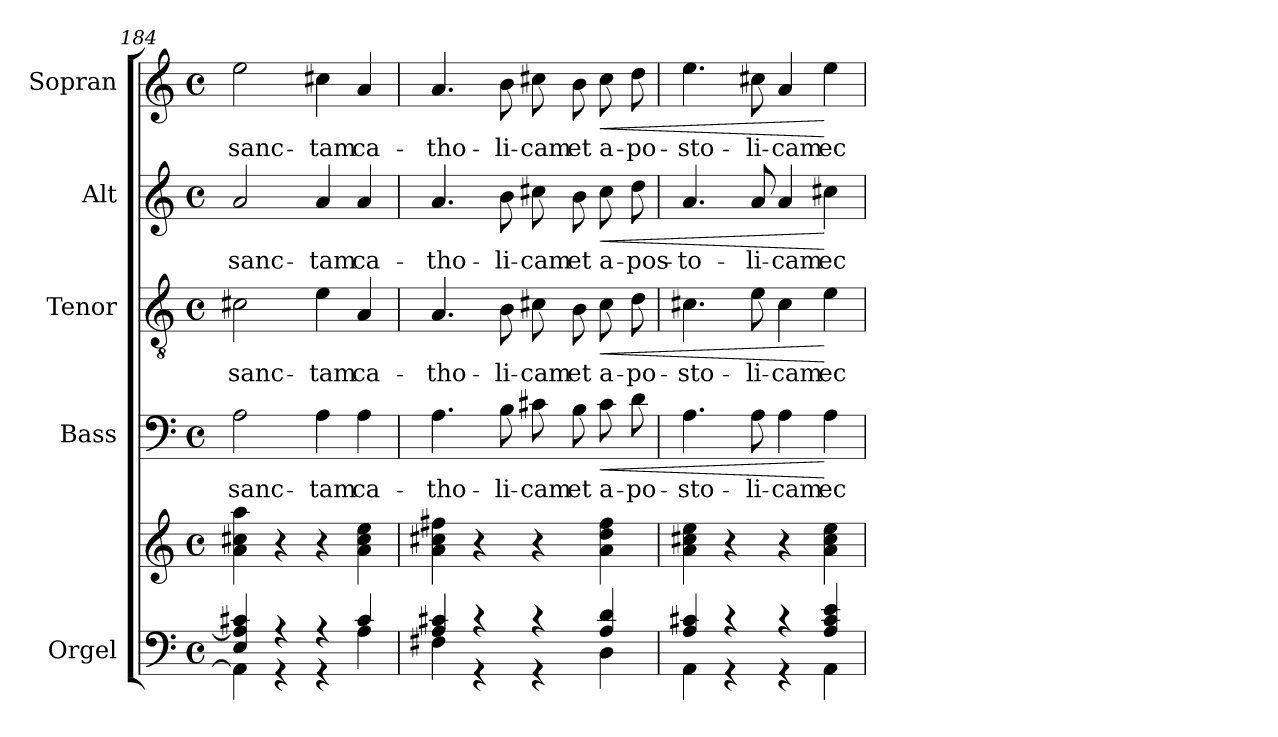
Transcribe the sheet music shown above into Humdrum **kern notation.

**kern	**kern	**kern	**text	**dynam	**kern	**text	**dynam	**kern	**text	**dynam	**kern	**text	**dynam
*part5	*part5	*part4	*part4	*part4	*part3	*part3	*part3	*part2	*part2	*part2	*part1	*part1	*part1
*staff6	*staff5	*staff4	*staff4	*staff4	*staff3	*staff3	*staff3	*staff2	*staff2	*staff2	*staff1	*staff1	*staff1
*I"Orgel	*	*I"Bass	*	*	*I"Tenor	*	*	*I"Alt	*	*	*I"Sopran	*	*
*I'Org.	*	*I'B.	*	*	*I'T.	*	*	*I'A.	*	*	*I'S.	*	*
*clefF4	*clefG2	*clefF4	*	*	*clefGv2	*	*	*clefG2	*	*	*clefG2	*	*
*k[]	*k[]	*k[]	*	*	*k[]	*	*	*k[]	*	*	*k[]	*	*
*C:	*C:	*C:	*	*	*C:	*	*	*C:	*	*	*C:	*	*
*M4/4	*M4/4	*M4/4	*	*	*M4/4	*	*	*M4/4	*	*	*M4/4	*	*
*met(c)	*met(c)	*met(c)	*	*	*met(c)	*	*	*met(c)	*	*	*met(c)	*	*
=184	=184	=184	=184	=184	=184	=184	=184	=184	=184	=184	=184	=184	=184
*^	*	*	*	*	*	*	*	*	*	*	*	*	*
!	!	!	!	!LO:LY:b	!	!	!LO:LY:b	!	!	!LO:LY:b	!	!	!LO:LY:b	!
4E/ 4A/] 4c#X/	4AA\]	4a\ 4cc#X\ 4aa\	2A\	sanc-	.	2c#X\	sanc-	.	2a/	sanc-	.	2ee\	sanc-	.
4r	4r	4r	.	.	.	.	.	.	.	.	.	.	.	.
!	!	!	!	!LO:LY:b	!	!	!LO:LY:b	!	!	!LO:LY:b	!	!	!LO:LY:b	!
4r	4r	4r	4A\	-tam	.	4e\	-tam	.	4a/	-tam	.	4cc#X\	-tam	.
!	!	!	!	!LO:LY:b	!	!	!LO:LY:b	!	!	!LO:LY:b	!	!	!LO:LY:b	!
4c#/	4A\	4a\> 4cc#\> 4ee\>	4A\	ca-	.	4A/	ca-	.	4a/	ca-	.	4a/	ca-	.
=185	=185	=185	=185	=185	=185	=185	=185	=185	=185	=185	=185	=185	=185	=185
!	!	!	!	!LO:LY:b	!	!	!LO:LY:b	!	!	!LO:LY:b	!	!	!LO:LY:b	!
4A/ 4c#X/	4F#X\	4a\> 4cc#X\> 4ff#X\>	4.A\	-tho-	.	4.A/	-tho-	.	4.a/	-tho-	.	4.a/	-tho-	.
4r	4r	4r	.	.	.	.	.	.	.	.	.	.	.	.
!	!	!	!	!LO:LY:b	!	!	!LO:LY:b	!	!	!LO:LY:b	!	!	!LO:LY:b	!
.	.	.	8B\	-li-	.	8B\	-li-	.	8b\	-li-	.	8b\	-li-	.
!	!	!	!	!LO:LY:b	!	!	!LO:LY:b	!	!	!LO:LY:b	!	!	!LO:LY:b	!
4r	4r	4r	8c#X\	-cam	.	8c#X\	-cam	.	8cc#X\	-cam	.	8cc#X\	-cam	.
!	!	!	!	!LO:LY:b	!	!	!LO:LY:b	!	!	!LO:LY:b	!	!	!LO:LY:b	!
.	.	.	8B\	et	.	8B\	et	.	8b\	et	.	8b\	et	.
!	!	!	!	!LO:LY:b	!LO:HP:b	!	!LO:LY:b	!LO:HP:b	!	!LO:LY:b	!LO:HP:b	!	!LO:LY:b	!LO:HP:b
4A/ 4d/	4D\	4a\> 4dd\> 4ff#\>	8c#\	a-	<	8c#\	a-	<	8cc#\	a-	<	8cc#\	a-	<
!	!	!	!	!LO:LY:b	!	!	!LO:LY:b	!	!	!LO:LY:b	!	!	!LO:LY:b	!
.	.	.	8d\	-po-	.	8d\	-po-	.	8dd\	-pos-	.	8dd\	-po-	.
!!LO:LB:g=z
=186	=186	=186	=186	=186	=186	=186	=186	=186	=186	=186	=186	=186	=186	=186
!	!	!	!	!LO:LY:b	!	!	!LO:LY:b	!	!	!LO:LY:b	!	!	!LO:LY:b	!
4A/ 4c#X/	4AA\	4a\> 4cc#X\> 4ee\>	4.A\	-sto-	.	4.c#X\	-sto-	.	4.a/	-to-	.	4.ee\	-sto-	.
4r	4r	4r	.	.	.	.	.	.	.	.	.	.	.	.
!	!	!	!	!LO:LY:b	!	!	!LO:LY:b	!	!	!LO:LY:b	!	!	!LO:LY:b	!
.	.	.	8A\	-li-	.	8e\	-li-	.	8a/	-li-	.	8cc#X\	-li-	.
!	!	!	!	!LO:LY:b	!	!	!LO:LY:b	!	!	!LO:LY:b	!	!	!LO:LY:b	!
4r	4r	4r	4A\	-cam	.	4c#\	-cam	.	4a/	-cam	.	4a/	-cam	.
!	!	!	!	!LO:LY:b	!	!	!LO:LY:b	!	!	!LO:LY:b	!	!	!LO:LY:b	!
4A/ 4c#/ 4e/	4AA\	4a\> 4cc#\> 4ee\>	4A\	ec-	[	4e\	ec-	[	4cc#X\	ec-	[	4ee\	ec-	[
*v	*v	*	*	*	*	*	*	*	*	*	*	*	*	*
=	=	=	=	=	=	=	=	=	=	=	=	=	=
*-	*-	*-	*-	*-	*-	*-	*-	*-	*-	*-	*-	*-	*-
